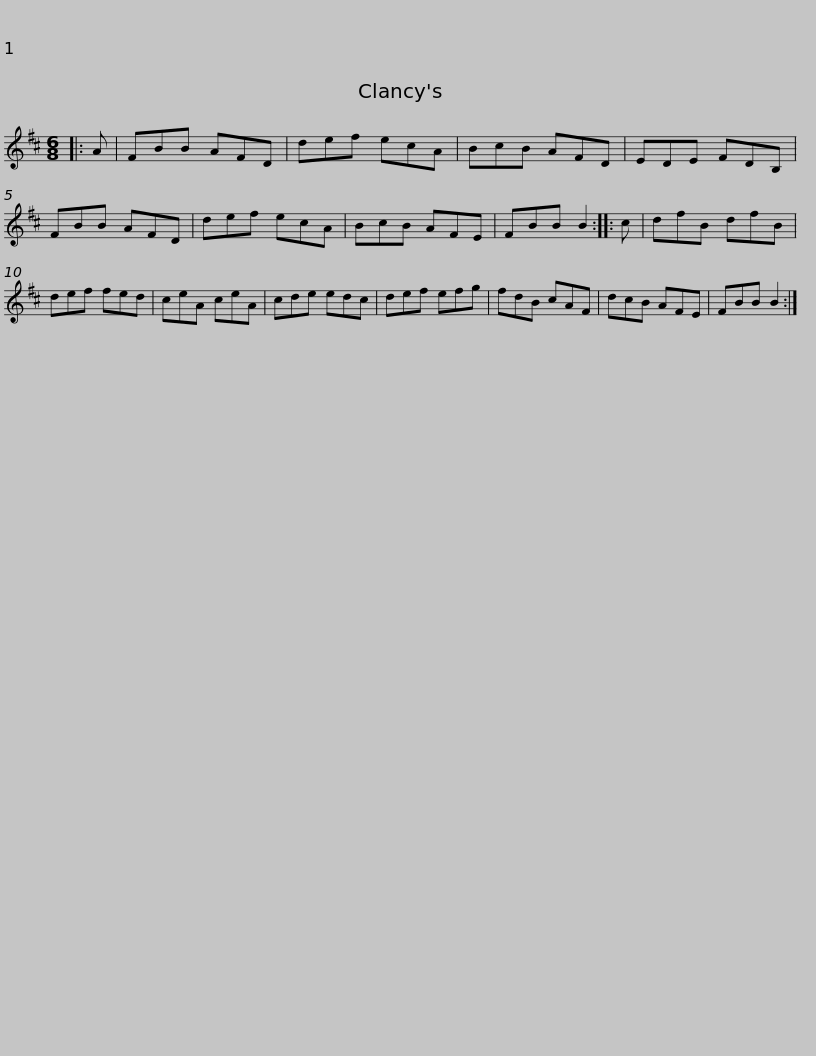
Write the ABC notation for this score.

X:1
L:1/8
M:6/8
I:linebreak $
K:Bmin
V:1 treble
V:1
|: A | FBB AFD | def ecA | BcB AFD | EDE FDB, | %5
 FBB AFD | def ecA | BcB AFE |$ FBB B2 :: c | %10
 dfB dfB | def fed | ceA ceA | cde edc | def efg | %15
 fdB cAF |$ dcB AFE | FBB B2 :| %18
